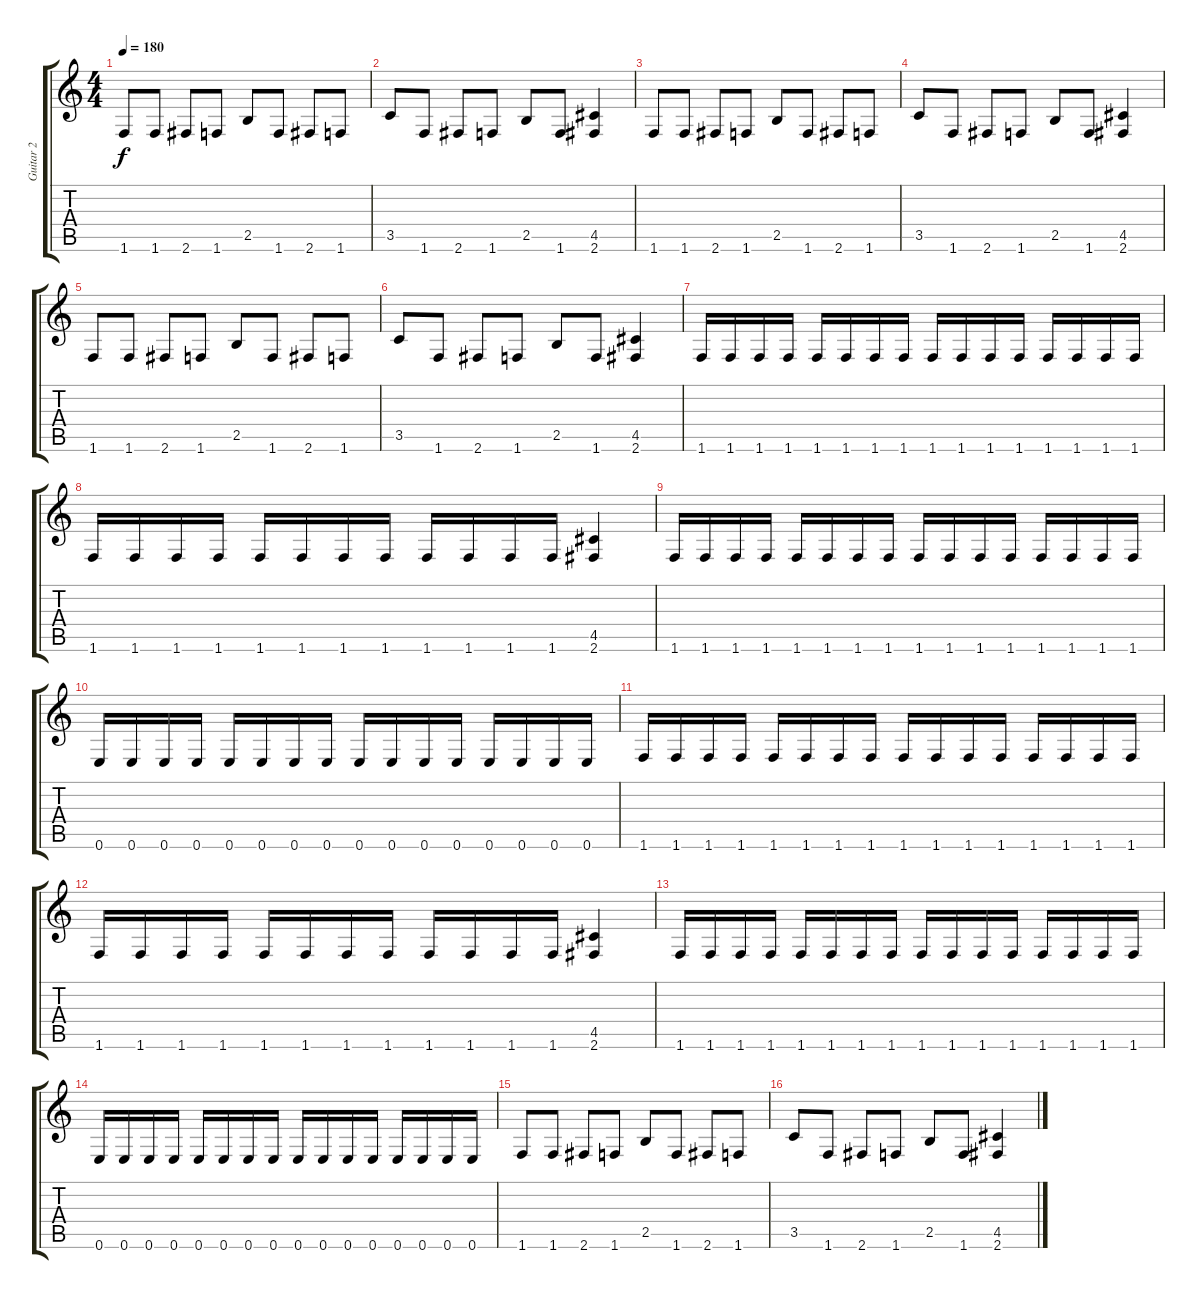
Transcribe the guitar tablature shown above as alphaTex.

\track ("Guitar 2" "Guitar 2") {instrument overdrivenguitar}
\staff {score tabs}
\tuning (E4 B3 G3 D3 A2 E2) {hide}
\ts (4 4)
\tempo 180
\clef g2
\ks c
1.6.8{dy f} 1.6.8 2.6.8 1.6.8 2.5.8 1.6.8 2.6.8 1.6.8 |
3.5.8 1.6.8 2.6.8 1.6.8 2.5.8 1.6.8 (4.5 2.6).4 |
1.6.8 1.6.8 2.6.8 1.6.8 2.5.8 1.6.8 2.6.8 1.6.8 |
3.5.8 1.6.8 2.6.8 1.6.8 2.5.8 1.6.8 (4.5 2.6).4 |
1.6.8 1.6.8 2.6.8 1.6.8 2.5.8 1.6.8 2.6.8 1.6.8 |
3.5.8 1.6.8 2.6.8 1.6.8 2.5.8 1.6.8 (4.5 2.6).4 |
1.6.16 1.6.16 1.6.16 1.6.16 1.6.16 1.6.16 1.6.16 1.6.16 1.6.16 1.6.16 1.6.16 1.6.16 1.6.16 1.6.16 1.6.16 1.6.16 |
1.6.16 1.6.16 1.6.16 1.6.16 1.6.16 1.6.16 1.6.16 1.6.16 1.6.16 1.6.16 1.6.16 1.6.16 (4.5 2.6).4 |
1.6.16 1.6.16 1.6.16 1.6.16 1.6.16 1.6.16 1.6.16 1.6.16 1.6.16 1.6.16 1.6.16 1.6.16 1.6.16 1.6.16 1.6.16 1.6.16 |
0.6.16 0.6.16 0.6.16 0.6.16 0.6.16 0.6.16 0.6.16 0.6.16 0.6.16 0.6.16 0.6.16 0.6.16 0.6.16 0.6.16 0.6.16 0.6.16 |
1.6.16 1.6.16 1.6.16 1.6.16 1.6.16 1.6.16 1.6.16 1.6.16 1.6.16 1.6.16 1.6.16 1.6.16 1.6.16 1.6.16 1.6.16 1.6.16 |
1.6.16 1.6.16 1.6.16 1.6.16 1.6.16 1.6.16 1.6.16 1.6.16 1.6.16 1.6.16 1.6.16 1.6.16 (4.5 2.6).4 |
1.6.16 1.6.16 1.6.16 1.6.16 1.6.16 1.6.16 1.6.16 1.6.16 1.6.16 1.6.16 1.6.16 1.6.16 1.6.16 1.6.16 1.6.16 1.6.16 |
0.6.16 0.6.16 0.6.16 0.6.16 0.6.16 0.6.16 0.6.16 0.6.16 0.6.16 0.6.16 0.6.16 0.6.16 0.6.16 0.6.16 0.6.16 0.6.16 |
1.6.8 1.6.8 2.6.8 1.6.8 2.5.8 1.6.8 2.6.8 1.6.8 |
3.5.8 1.6.8 2.6.8 1.6.8 2.5.8 1.6.8 (4.5 2.6).4
